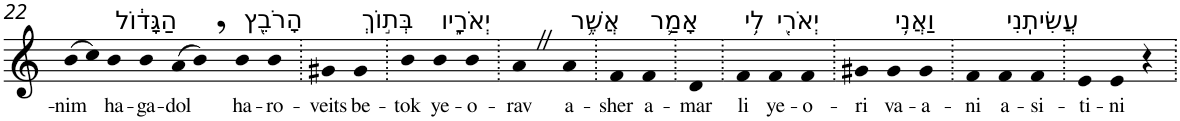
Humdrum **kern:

**kern	**text
*part1	*part1
*staff1	*staff1
*I"Piano	*
*I'Pno	*
!!LO:PB:g=z
*clefG2	*
*k[]	*
=22	=22
!	!LO:LY:b
(>8b	-nim
8cc)	.
!LO:TX:a:t=הַגָּד֔וֹל	!
!	!LO:LY:b
4b	ha-
!	!LO:LY:b
4b	-ga-
!	!LO:LY:b
(>8a	-dol
8b,)	.
!LO:TX:a:t=הָרֹבֵ֖ץ	!
!	!LO:LY:b
4b	ha-
!	!LO:LY:b
4b	-ro-
=23.	=23.
!	!LO:LY:b
4g#X	-veits
!LO:TX:a:t=בְּת֣וֹךְ	!
!	!LO:LY:b
4g#	be-
=24.	=24.
!	!LO:LY:b
4b	-tok
!LO:TX:a:t=יְאֹרָ֑יו	!
!	!LO:LY:b
4b	ye-
!	!LO:LY:b
4b	-o-
=25.	=25.
!	!LO:LY:b
4aZ	-rav
!LO:TX:a:t=אֲשֶׁ֥ר	!
!	!LO:LY:b
4a	a-
=26.	=26.
!	!LO:LY:b
4f	-sher
!LO:TX:a:t=אָמַ֛ר	!
!	!LO:LY:b
4f	a-
=27.	=27.
!	!LO:LY:b
4d	-mar
=28.	=28.
!LO:TX:a:t=לִ֥י	!
!	!LO:LY:b
4f	li
!LO:TX:a:t=יְאֹרִ֖י	!
!	!LO:LY:b
4f	ye-
!	!LO:LY:b
4f	-o-
=29.	=29.
!	!LO:LY:b
4g#X	-ri
!LO:TX:a:t=וַאֲנִ֥י	!
!	!LO:LY:b
4g#	va-
!	!LO:LY:b
4g#	-a-
=30.	=30.
!	!LO:LY:b
4f	-ni
!LO:TX:a:t=עֲשִׂיתִֽנִי	!
!	!LO:LY:b
4f	a-
!	!LO:LY:b
4f	-si-
=31.	=31.
!	!LO:LY:b
4e	-ti-
!	!LO:LY:b
4e	-ni
4r	.
=.	=.
*-	*-
